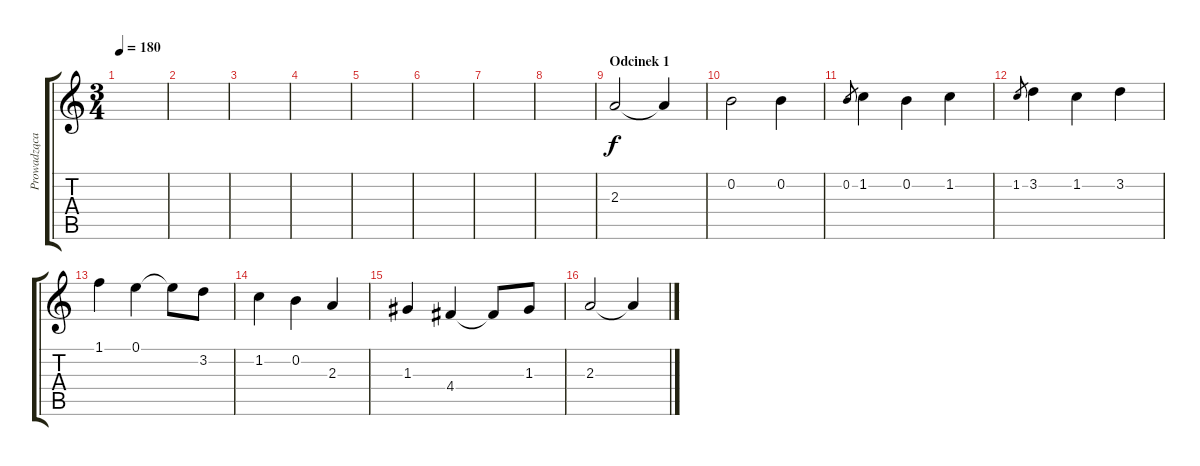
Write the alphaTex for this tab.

\track ("Prowadząca" "Prowadząca") {instrument acousticguitarsteel}
\staff {score tabs}
\tuning (E4 B3 G3 D3 A2 E2) {hide}
\ts (3 4)
\tempo 180
\clef g2
\ks c
|
|
|
|
|
|
|
|
\section ("" "Odcinek 1")
2.3.2 2.3{t}.4 |
0.2.2 0.2.4 |
0.2.8{gr} 1.2.4 0.2.4 1.2.4 |
1.2.8{gr} 3.2.4 1.2.4 3.2.4 |
1.1.4 0.1.4 0.1{t}.8 3.2.8 |
1.2.4 0.2.4 2.3.4 |
1.3.4 4.4.4 4.4{t}.8 1.3.8 |
2.3.2 2.3{t}.4
